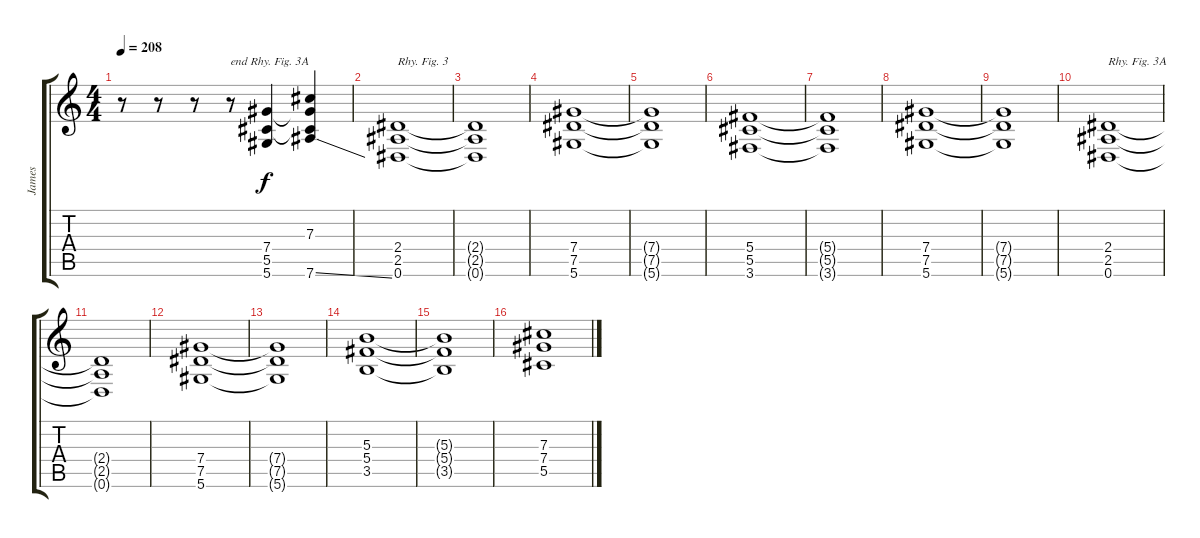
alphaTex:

\track ("James" "James") {instrument distortionguitar}
\staff {score tabs}
\tuning (Eb4 Bb3 Gb3 Db3 Ab2 Eb2) {hide}
\ts (4 4)
\tempo 208
\clef g2
\ks c
r.8{dy f} r.8 r.8 r.8{txt "end Rhy. Fig. 3A"} (7.4{t} 5.5{t} 5.6).4 (7.3{t} 7.4{t} 5.5{t} 7.6{ss}).4 |
(2.4 2.5 0.6).1{txt "Rhy. Fig. 3"} |
(2.4{t} 2.5{t} 0.6{t}).1 |
(7.4 7.5 5.6).1 |
(7.4{t} 7.5{t} 5.6{t}).1 |
(5.4 5.5 3.6).1 |
(5.4{t} 5.5{t} 3.6{t}).1 |
(7.4 7.5 5.6).1 |
(7.4{t} 7.5{t} 5.6{t}).1 |
(2.4 2.5 0.6).1{txt "Rhy. Fig. 3A"} |
(2.4{t} 2.5{t} 0.6{t}).1 |
(7.4 7.5 5.6).1 |
(7.4{t} 7.5{t} 5.6{t}).1 |
(5.3 5.4 3.5).1 |
(5.3{t} 5.4{t} 3.5{t}).1 |
(7.3 7.4 5.5).1
